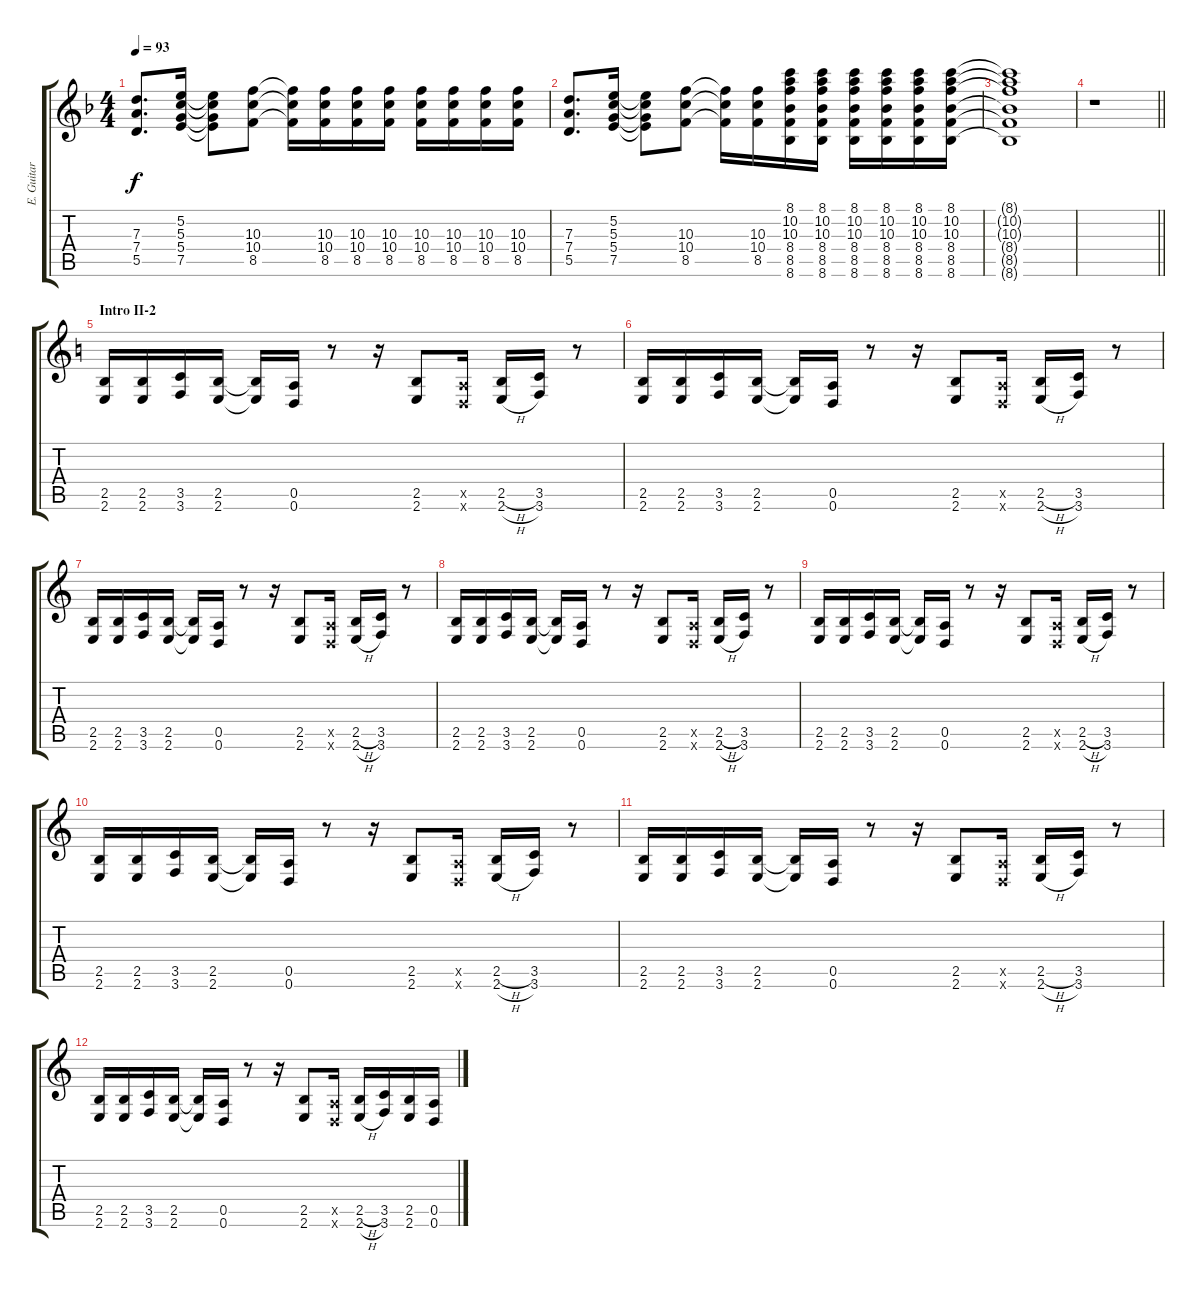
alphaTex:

\track ("E. Guitar I" "E. Guitar ") {instrument overdrivenguitar}
\staff {score tabs}
\tuning (E4 B3 G3 D3 A2 D2) {hide}
\ts (4 4)
\tempo 93
\clef g2
\ks f
(7.3 7.4 5.5).8{d dy f} (5.2 5.3 5.4 7.5).16 (5.2{t} 5.3{t} 5.4{t} 7.5{t}).8 (10.3 10.4 8.5).8 (10.3{t} 10.4{t} 8.5{t}).16 (10.3 10.4 8.5).16 (10.3 10.4 8.5).16 (10.3 10.4 8.5).16 (10.3 10.4 8.5).16 (10.3 10.4 8.5).16 (10.3 10.4 8.5).16 (10.3 10.4 8.5).16 |
(7.3 7.4 5.5).8{d} (5.2 5.3 5.4 7.5).16 (5.2{t} 5.3{t} 5.4{t} 7.5{t}).8 (10.3 10.4 8.5).8 (10.3{t} 10.4{t} 8.5{t}).16 (10.3 10.4 8.5).16 (8.1 10.2 10.3 8.4 8.5 8.6).16 (8.1 10.2 10.3 8.4 8.5 8.6).16 (8.1 10.2 10.3 8.4 8.5 8.6).16 (8.1 10.2 10.3 8.4 8.5 8.6).16 (8.1 10.2 10.3 8.4 8.5 8.6).16 (8.1 10.2 10.3 8.4 8.5 8.6).16 |
(8.1{t} 10.2{t} 10.3{t} 8.4{t} 8.5{t} 8.6{t}).1 |
\barLineRight lightlight
r.1 |
\section ("" "Intro II-2")
\ks c
(2.5 2.6).16 (2.5 2.6).16 (3.5 3.6).16 (2.5 2.6).16 (2.5{t} 2.6{t}).16 (0.5 0.6).16 r.8 r.16 (2.5 2.6).8 (0.5{x} 0.6{x}).16 (2.5{h} 2.6{h}).16 (3.5 3.6).16 r.8 |
(2.5 2.6).16 (2.5 2.6).16 (3.5 3.6).16 (2.5 2.6).16 (2.5{t} 2.6{t}).16 (0.5 0.6).16 r.8 r.16 (2.5 2.6).8 (0.5{x} 0.6{x}).16 (2.5{h} 2.6{h}).16 (3.5 3.6).16 r.8 |
(2.5 2.6).16 (2.5 2.6).16 (3.5 3.6).16 (2.5 2.6).16 (2.5{t} 2.6{t}).16 (0.5 0.6).16 r.8 r.16 (2.5 2.6).8 (0.5{x} 0.6{x}).16 (2.5{h} 2.6{h}).16 (3.5 3.6).16 r.8 |
(2.5 2.6).16 (2.5 2.6).16 (3.5 3.6).16 (2.5 2.6).16 (2.5{t} 2.6{t}).16 (0.5 0.6).16 r.8 r.16 (2.5 2.6).8 (0.5{x} 0.6{x}).16 (2.5{h} 2.6{h}).16 (3.5 3.6).16 r.8 |
(2.5 2.6).16 (2.5 2.6).16 (3.5 3.6).16 (2.5 2.6).16 (2.5{t} 2.6{t}).16 (0.5 0.6).16 r.8 r.16 (2.5 2.6).8 (0.5{x} 0.6{x}).16 (2.5{h} 2.6{h}).16 (3.5 3.6).16 r.8 |
(2.5 2.6).16 (2.5 2.6).16 (3.5 3.6).16 (2.5 2.6).16 (2.5{t} 2.6{t}).16 (0.5 0.6).16 r.8 r.16 (2.5 2.6).8 (0.5{x} 0.6{x}).16 (2.5{h} 2.6{h}).16 (3.5 3.6).16 r.8 |
(2.5 2.6).16 (2.5 2.6).16 (3.5 3.6).16 (2.5 2.6).16 (2.5{t} 2.6{t}).16 (0.5 0.6).16 r.8 r.16 (2.5 2.6).8 (0.5{x} 0.6{x}).16 (2.5{h} 2.6{h}).16 (3.5 3.6).16 r.8 |
(2.5 2.6).16 (2.5 2.6).16 (3.5 3.6).16 (2.5 2.6).16 (2.5{t} 2.6{t}).16 (0.5 0.6).16 r.8 r.16 (2.5 2.6).8 (0.5{x} 0.6{x}).16 (2.5{h} 2.6{h}).16 (3.5 3.6).16 (2.5 2.6).16 (0.5 0.6).16
